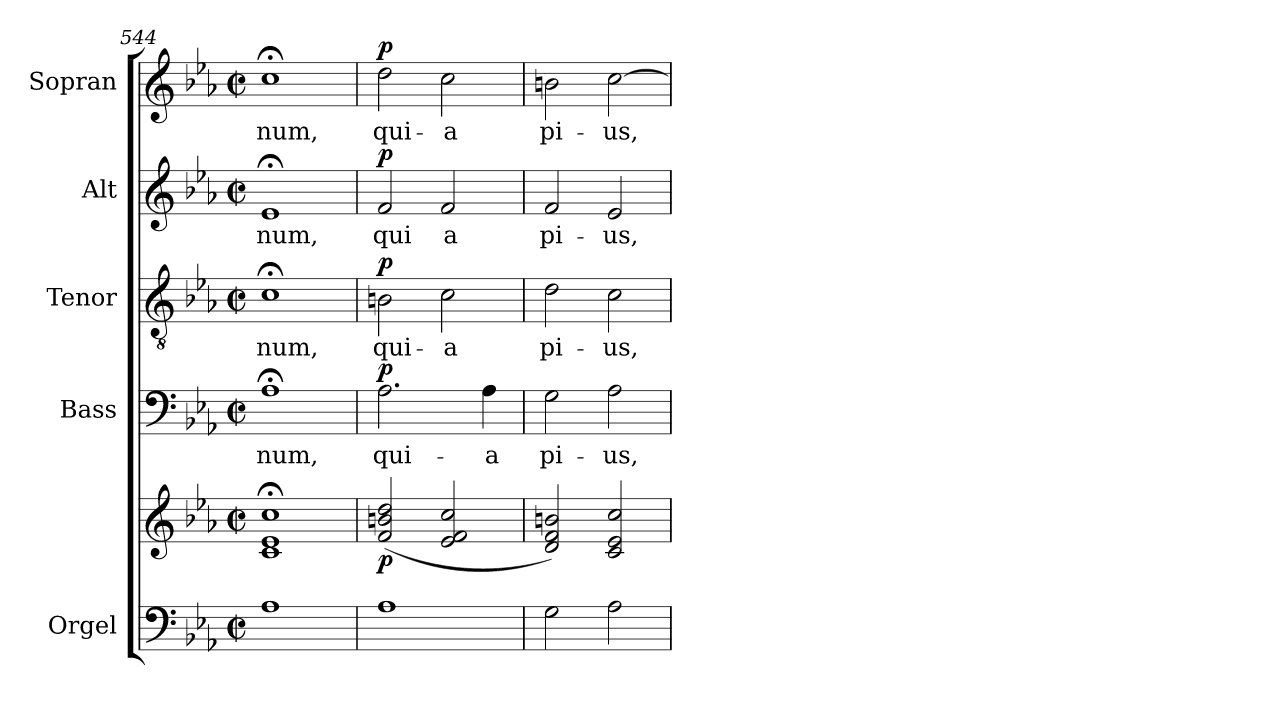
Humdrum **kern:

**kern	**kern	**dynam	**kern	**text	**dynam	**kern	**text	**dynam	**kern	**text	**dynam	**kern	**text	**dynam
*part5	*part5	*part5	*part4	*part4	*part4	*part3	*part3	*part3	*part2	*part2	*part2	*part1	*part1	*part1
*staff6	*staff5	*staff5/6	*staff4	*staff4	*staff4	*staff3	*staff3	*staff3	*staff2	*staff2	*staff2	*staff1	*staff1	*staff1
*I"Orgel	*	*	*I"Bass	*	*	*I"Tenor	*	*	*I"Alt	*	*	*I"Sopran	*	*
*I'Org.	*	*	*I'B.	*	*	*I'T.	*	*	*I'A.	*	*	*I'S.	*	*
*clefF4	*clefG2	*	*clefF4	*	*	*clefGv2	*	*	*clefG2	*	*	*clefG2	*	*
*k[b-e-a-]	*k[b-e-a-]	*	*k[b-e-a-]	*	*	*k[b-e-a-]	*	*	*k[b-e-a-]	*	*	*k[b-e-a-]	*	*
*E-:	*E-:	*	*E-:	*	*	*E-:	*	*	*E-:	*	*	*E-:	*	*
*M2/2	*M2/2	*	*M2/2	*	*	*M2/2	*	*	*M2/2	*	*	*M2/2	*	*
*met(c|)	*met(c|)	*	*met(c|)	*	*	*met(c|)	*	*	*met(c|)	*	*	*met(c|)	*	*
=544	=544	=544	=544	=544	=544	=544	=544	=544	=544	=544	=544	=544	=544	=544
!	!	!	!	!LO:LY:b	!	!	!LO:LY:b	!	!	!LO:LY:b	!	!	!LO:LY:b	!
1A-	1c;< 1e-;< 1cc;<	.	1A-;<	-num,	.	1c;<	-num,	.	1e-;<	-num,	.	1cc;<	-num,	.
=545	=545	=545	=545	=545	=545	=545	=545	=545	=545	=545	=545	=545	=545	=545
!	!	!LO:DY:b	!	!LO:LY:b	!LO:DY:a	!	!LO:LY:b	!LO:DY:a	!	!LO:LY:b	!LO:DY:a	!	!LO:LY:b	!LO:DY:a
1A-	(2f/ 2bn/ 2dd/	p	2.A-\	qui-	p	2Bn\	qui-	p	2f/	qui	p	2dd\	qui-	p
!	!	!	!	!	!	!	!LO:LY:b	!	!	!LO:LY:b	!	!	!LO:LY:b	!
.	2e-/ 2f/ 2cc/	.	.	.	.	2c\	-a	.	2f/	a	.	2cc\	-a	.
!	!	!	!	!LO:LY:b	!	!	!	!	!	!	!	!	!	!
.	.	.	4A-\	-a	.	.	.	.	.	.	.	.	.	.
=546	=546	=546	=546	=546	=546	=546	=546	=546	=546	=546	=546	=546	=546	=546
!	!	!	!	!LO:LY:b	!	!	!LO:LY:b	!	!	!LO:LY:b	!	!	!LO:LY:b	!
2G\	2d/ 2f/ 2bn/)	.	2G\	pi-	.	2d\	pi-	.	2f/	pi-	.	2bn\	pi-	.
!	!	!	!	!LO:LY:b	!	!	!LO:LY:b	!	!	!LO:LY:b	!	!	!LO:LY:b	!
2A-\	2c/ 2e-/ 2cc/	.	2A-\	-us,	.	2c\	-us,	.	2e-/	-us,	.	[2cc\	-us,	.
=	=	=	=	=	=	=	=	=	=	=	=	=	=	=
*-	*-	*-	*-	*-	*-	*-	*-	*-	*-	*-	*-	*-	*-	*-
